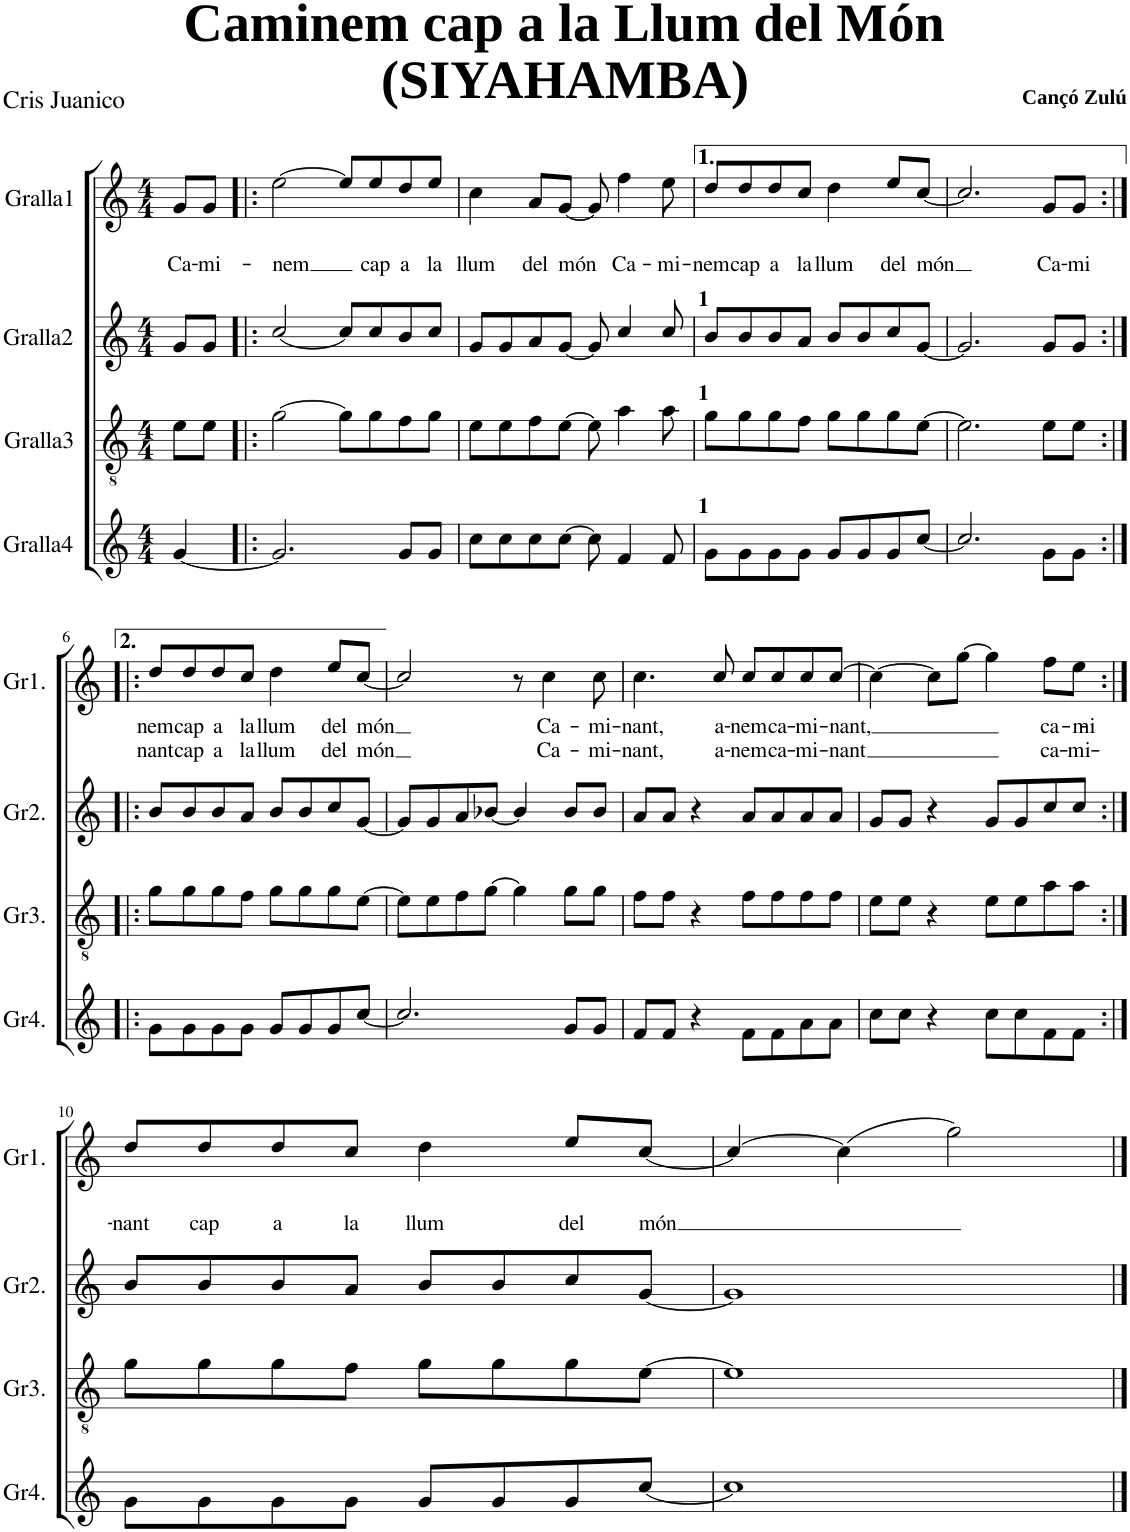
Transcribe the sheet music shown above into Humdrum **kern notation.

**kern	**kern	**kern	**kern	**text	**text
*part4	*part3	*part2	*part1	*part1	*part1
*staff4	*staff3	*staff2	*staff1	*staff1	*staff1
*I"Gralla4	*I"Gralla3	*I"Gralla2	*I"Gralla1	*	*
*I'Gr4.	*I'Gr3.	*I'Gr2.	*I'Gr1.	*	*
*clefG2	*clefGv2	*clefG2	*clefG2	*	*
*k[]	*k[]	*k[]	*k[]	*	*
*M4/4	*M4/4	*M4/4	*M4/4	*	*
=1	=1	=1	=1	=1	=1
!	!	!	!	!	!LO:LY:b
[4g/	8e\L	8g/L	8g/L	.	Ca-
!	!	!	!	!	!LO:LY:b
.	8e\J	8g/J	8g/J	.	-mi-
=2!|:	=2!|:	=2!|:	=2!|:	=2!|:	=2!|:
!	!	!	!	!	!LO:LY:b
2.g/]	[>2g\	[<2cc/	[>2ee\	.	-nem
.	8g\L]	8cc/L]	8ee/L]	.	.
!	!	!	!	!	!LO:LY:b
.	8g\	8cc/	8ee/	.	cap
!	!	!	!	!	!LO:LY:b
8g/L	8f\	8b/	8dd/	.	a
!	!	!	!	!	!LO:LY:b
8g/J	8g\J	8cc/J	8ee/J	.	la
=3	=3	=3	=3	=3	=3
!	!	!	!	!	!LO:LY:b
8cc\L	8e\L	8g/L	4cc\	.	llum
8cc\	8e\	8g/	.	.	.
!	!	!	!	!	!LO:LY:b
8cc\	8f\	8a/	8a/L	.	del
!	!	!	!	!	!LO:LY:b
[>8cc\J	[>8e\J	[<8g/J	[<8g/J	.	món
8cc\]	8e\]	8g/]	8g/]	.	.
!	!	!	!	!	!LO:LY:b
4f/	4a\	4cc/	4ff\	.	Ca-
!	!	!	!	!	!LO:LY:b
8f/	8a\	8cc/	8ee\	.	-mi-
=4	=4	=4	=4	=4	=4
!	!	!	!	!	!LO:LY:b
8g\L	8g\L	8b/L	8dd/L	.	-nem
!	!	!	!	!	!LO:LY:b
8g\	8g\	8b/	8dd/	.	cap
!	!	!	!	!	!LO:LY:b
8g\	8g\	8b/	8dd/	.	a
!	!	!	!	!	!LO:LY:b
8g\J	8f\J	8a/J	8cc/J	.	la
!	!	!	!	!	!LO:LY:b
8g/L	8g\L	8b/L	4dd\	.	llum
8g/	8g\	8b/	.	.	.
!	!	!	!	!	!LO:LY:b
8g/	8g\	8cc/	8ee/L	.	del
!	!	!	!	!	!LO:LY:b
[<8cc/J	[>8e\J	[<8g/J	[<8cc/J	.	món
=5	=5	=5	=5	=5	=5
2.cc/]	2.e\]	2.g/]	2.cc/]	.	.
!	!	!	!	!	!LO:LY:b
8g\L	8e\L	8g/L	8g/L	.	Ca-
!	!	!	!	!	!LO:LY:b
8g\J	8e\J	8g/J	8g/J	.	-mi
!!LO:LB:g=z
=6:|!|:	=6:|!|:	=6:|!|:	=6:|!|:	=6:|!|:	=6:|!|:
!	!	!	!	!LO:LY:b	!LO:LY:b
8g\L	8g\L	8b/L	8dd/L	nem	nant
!	!	!	!	!LO:LY:b	!LO:LY:b
8g\	8g\	8b/	8dd/	cap	cap
!	!	!	!	!LO:LY:b	!LO:LY:b
8g\	8g\	8b/	8dd/	a	a
!	!	!	!	!LO:LY:b	!LO:LY:b
8g\J	8f\J	8a/J	8cc/J	la	la
!	!	!	!	!LO:LY:b	!LO:LY:b
8g/L	8g\L	8b/L	4dd\	llum	llum
8g/	8g\	8b/	.	.	.
!	!	!	!	!LO:LY:b	!LO:LY:b
8g/	8g\	8cc/	8ee/L	del	del
!	!	!	!	!LO:LY:b	!LO:LY:b
[<8cc/J	[>8e\J	[<8g/J	[<8cc/J	món	món
=7	=7	=7	=7	=7	=7
2.cc/]	8e\L]	8g/L]	2cc/]	.	.
.	8e\	8g/	.	.	.
.	8f\	8a/	.	.	.
.	[>8g\J	[<8b-X/J	.	.	.
.	4g\]	4b-/]	8r	.	.
!	!	!	!	!LO:LY:b	!LO:LY:b
.	.	.	4cc\	Ca-	Ca-
8g/L	8g\L	8b-/L	.	.	.
!	!	!	!	!LO:LY:b	!LO:LY:b
8g/J	8g\J	8b-/J	8cc\	-mi-	-mi-
=8	=8	=8	=8	=8	=8
!	!	!	!	!LO:LY:b	!LO:LY:b
8f/L	8f\L	8a/L	4.cc\	-nant,	-nant,
8f/J	8f\J	8a/J	.	.	.
4r	4r	4r	.	.	.
!	!	!	!	!LO:LY:b	!LO:LY:b
.	.	.	8cc/	a-	a-
!	!	!	!	!LO:LY:b	!LO:LY:b
8f\L	8f\L	8a/L	8cc/L	-nem	-nem
!	!	!	!	!LO:LY:b	!LO:LY:b
8f\	8f\	8a/	8cc/	ca-	ca-
!	!	!	!	!LO:LY:b	!LO:LY:b
8a\	8f\	8a/	8cc/	-mi-	-mi-
!	!	!	!	!LO:LY:b	!LO:LY:b
8a\J	8f\J	8a/J	[8cc/J	-nant,	-nant
=9	=9	=9	=9	=9	=9
8cc\L	8e\L	8g/L	4cc\_	.	.
8cc\J	8e\J	8g/J	.	.	.
4r	4r	4r	8cc\L]	.	.
.	.	.	[>8gg\J	.	.
8cc\L	8e\L	8g/L	4gg\]	.	.
8cc\	8e\	8g/	.	.	.
!	!	!	!	!LO:LY:b	!LO:LY:b
8f\	8a\	8cc/	8ff\L	ca-	ca-
!	!	!	!	!LO:LY:b	!LO:LY:b
8f\J	8a\J	8cc/J	8ee\J	-mi-	-mi-
!!LO:LB:g=z
=10:|!	=10:|!	=10:|!	=10:|!	=10:|!	=10:|!
!	!	!	!	!	!LO:LY:b
8g\L	8g\L	8b/L	8dd/L	.	-nant
!	!	!	!	!	!LO:LY:b
8g\	8g\	8b/	8dd/	.	cap
!	!	!	!	!	!LO:LY:b
8g\	8g\	8b/	8dd/	.	a
!	!	!	!	!	!LO:LY:b
8g\J	8f\J	8a/J	8cc/J	.	la
!	!	!	!	!	!LO:LY:b
8g/L	8g\L	8b/L	4dd\	.	llum
8g/	8g\	8b/	.	.	.
!	!	!	!	!	!LO:LY:b
8g/	8g\	8cc/	8ee/L	.	del
!	!	!	!	!	!LO:LY:b
[<8cc/J	[>8e\J	[<8g/J	[<8cc/J	.	món
=11	=11	=11	=11	=11	=11
1cc]	1e]	1g]	4cc/_	.	.
.	.	.	(4cc\]	.	.
.	.	.	2gg\)	.	.
==	==	==	==	==	==
*-	*-	*-	*-	*-	*-
